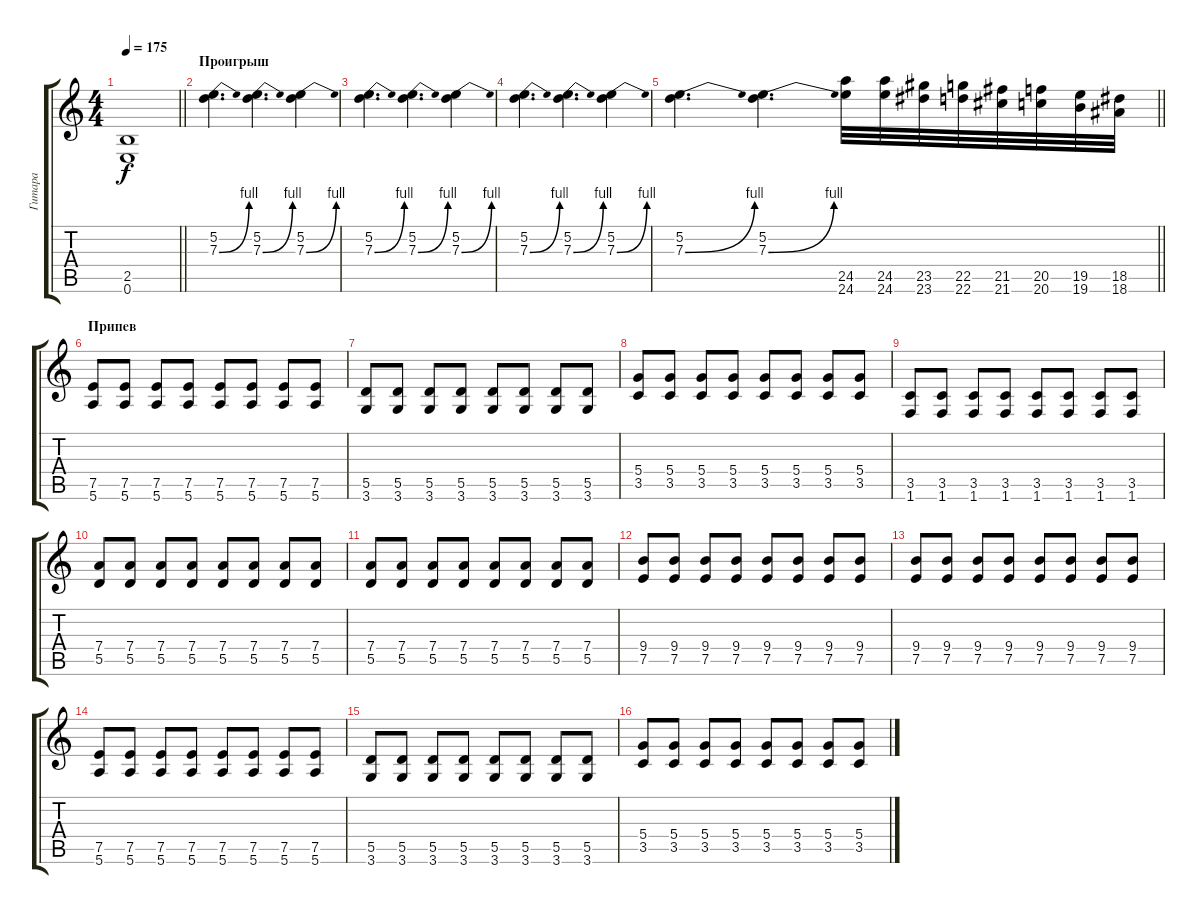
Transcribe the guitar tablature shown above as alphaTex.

\track ("Гитара" "Гитара") {instrument overdrivenguitar}
\staff {score tabs}
\tuning (E4 B3 G3 D3 A2 E2) {hide}
\ts (4 4)
\tempo 175
\clef g2
\barLineRight lightlight
\ks c
(2.5 0.6).1{dy f} |
\section ("" "Проигрыш")
(5.2 7.3{be (bend 0 0 60 4)}).4{d} (5.2 7.3{be (bend 0 0 60 4)}).4{d} (5.2 7.3{be (bend 0 0 60 4)}).4 |
(5.2 7.3{be (bend 0 0 60 4)}).4{d} (5.2 7.3{be (bend 0 0 60 4)}).4{d} (5.2 7.3{be (bend 0 0 60 4)}).4 |
(5.2 7.3{be (bend 0 0 60 4)}).4{d} (5.2 7.3{be (bend 0 0 60 4)}).4{d} (5.2 7.3{be (bend 0 0 60 4)}).4 |
\barLineRight lightlight
(5.2 7.3{be (bend 0 0 60 4)}).4{d} (5.2 7.3{be (bend 0 0 60 4)}).4{d} (24.5 24.6).32 (24.5 24.6).32 (23.5 23.6).32 (22.5 22.6).32 (21.5 21.6).32 (20.5 20.6).32 (19.5 19.6).32 (18.5 18.6).32 |
\section ("" "Припев")
(7.5 5.6).8 (7.5 5.6).8 (7.5 5.6).8 (7.5 5.6).8 (7.5 5.6).8 (7.5 5.6).8 (7.5 5.6).8 (7.5 5.6).8 |
(5.5 3.6).8 (5.5 3.6).8 (5.5 3.6).8 (5.5 3.6).8 (5.5 3.6).8 (5.5 3.6).8 (5.5 3.6).8 (5.5 3.6).8 |
(5.4 3.5).8 (5.4 3.5).8 (5.4 3.5).8 (5.4 3.5).8 (5.4 3.5).8 (5.4 3.5).8 (5.4 3.5).8 (5.4 3.5).8 |
(3.5 1.6).8 (3.5 1.6).8 (3.5 1.6).8 (3.5 1.6).8 (3.5 1.6).8 (3.5 1.6).8 (3.5 1.6).8 (3.5 1.6).8 |
(7.4 5.5).8 (7.4 5.5).8 (7.4 5.5).8 (7.4 5.5).8 (7.4 5.5).8 (7.4 5.5).8 (7.4 5.5).8 (7.4 5.5).8 |
(7.4 5.5).8 (7.4 5.5).8 (7.4 5.5).8 (7.4 5.5).8 (7.4 5.5).8 (7.4 5.5).8 (7.4 5.5).8 (7.4 5.5).8 |
(9.4 7.5).8 (9.4 7.5).8 (9.4 7.5).8 (9.4 7.5).8 (9.4 7.5).8 (9.4 7.5).8 (9.4 7.5).8 (9.4 7.5).8 |
(9.4 7.5).8 (9.4 7.5).8 (9.4 7.5).8 (9.4 7.5).8 (9.4 7.5).8 (9.4 7.5).8 (9.4 7.5).8 (9.4 7.5).8 |
(7.5 5.6).8 (7.5 5.6).8 (7.5 5.6).8 (7.5 5.6).8 (7.5 5.6).8 (7.5 5.6).8 (7.5 5.6).8 (7.5 5.6).8 |
(5.5 3.6).8 (5.5 3.6).8 (5.5 3.6).8 (5.5 3.6).8 (5.5 3.6).8 (5.5 3.6).8 (5.5 3.6).8 (5.5 3.6).8 |
(5.4 3.5).8 (5.4 3.5).8 (5.4 3.5).8 (5.4 3.5).8 (5.4 3.5).8 (5.4 3.5).8 (5.4 3.5).8 (5.4 3.5).8
